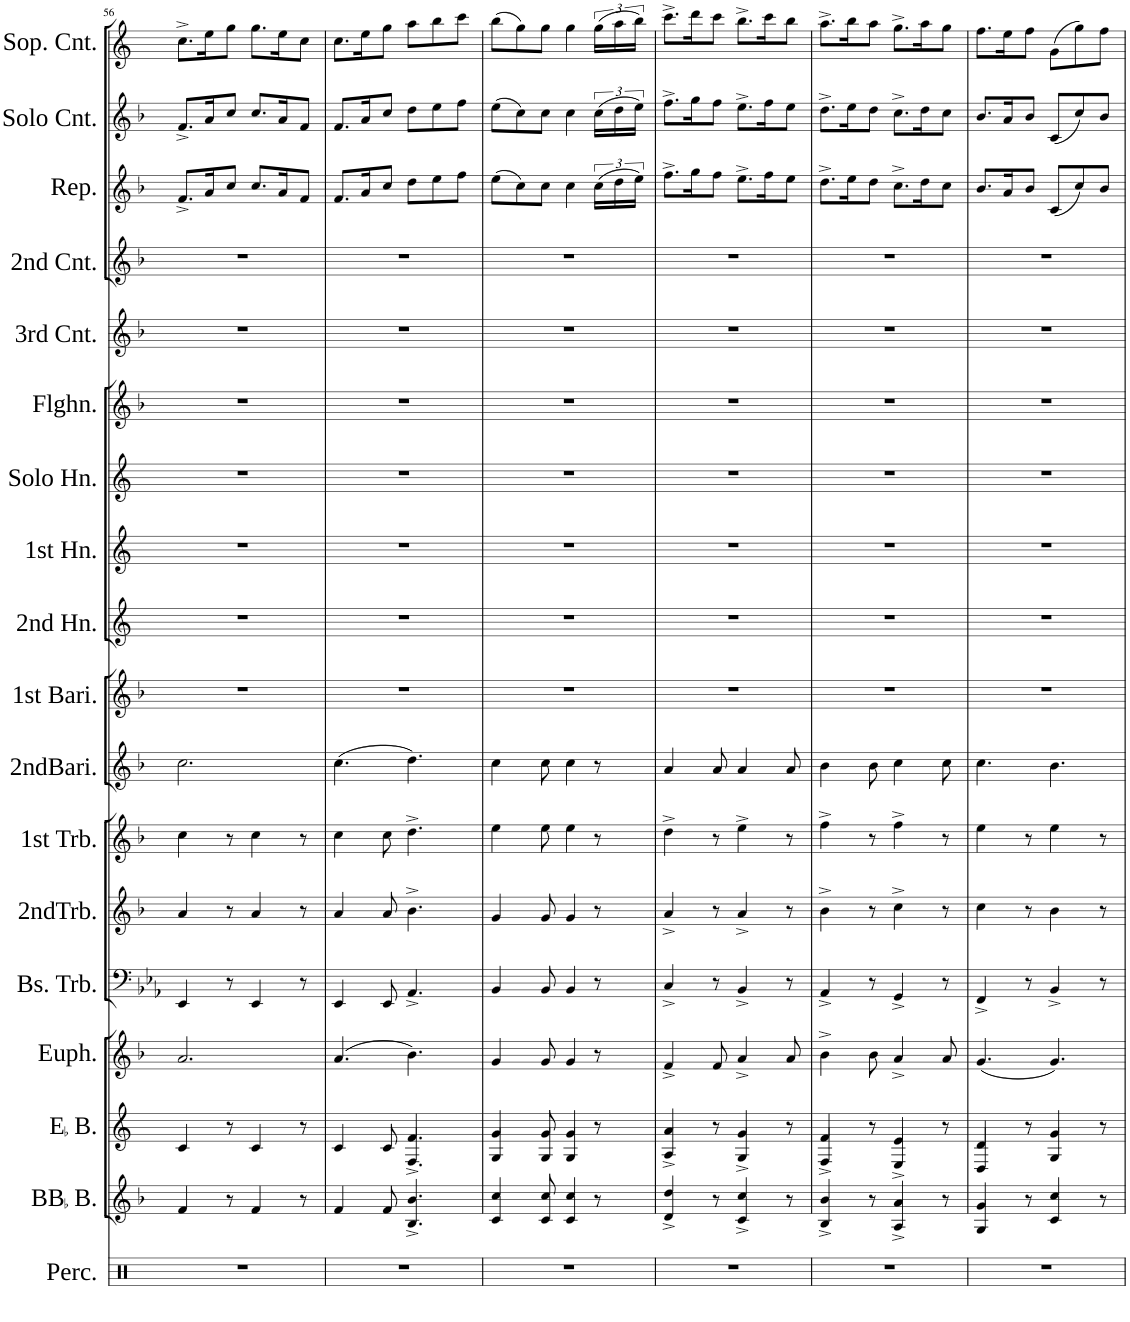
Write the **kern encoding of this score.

**kern	**kern	**kern	**kern	**kern	**kern	**kern	**kern	**kern	**kern	**kern	**kern	**kern	**kern	**kern	**kern	**kern	**kern
*part18	*part17	*part16	*part15	*part14	*part13	*part12	*part11	*part10	*part9	*part8	*part7	*part6	*part5	*part4	*part3	*part2	*part1
*staff18	*staff17	*staff16	*staff15	*staff14	*staff13	*staff12	*staff11	*staff10	*staff9	*staff8	*staff7	*staff6	*staff5	*staff4	*staff3	*staff2	*staff1
*I"Percussion	*I"BBaccidentalFlat Bass	*I"EaccidentalFlat Bass	*I"Euphonium	*I"Bass Trombone	*I"2nd Trombone	*I"1st Trombone	*I"2nd Baritone	*I"1st Baritone	*I"2nd Horn	*I"1st Horn	*I"Solo Horn	*I"Flugel Horn	*I"3rd Cornet	*I"2nd Cornet	*I"Repiano	*I"Solo Cornet	*I"Soprano Cornet
*I'Perc.	*I'BBaccidentalFlat B.	*I'EaccidentalFlat B.	*I'Euph.	*I'Bs. Trb.	*I'2ndTrb.	*I'1st Trb.	*I'2ndBari.	*I'1st Bari.	*I'2nd Hn.	*I'1st Hn.	*I'Solo Hn.	*I'Flghn.	*I'3rd Cnt.	*I'2nd Cnt.	*I'Rep.	*I'Solo Cnt.	*I'Sop. Cnt.
!!LO:PB:g=z
*clefX	*clefG2	*clefG2	*clefG2	*clefF4	*clefG2	*clefG2	*clefG2	*clefG2	*clefG2	*clefG2	*clefG2	*clefG2	*clefG2	*clefG2	*clefG2	*clefG2	*clefG2
*	*Trd15c26	*Trd12c21	*Trd8c14	*	*Trd8c14	*Trd8c14	*Trd8c14	*Trd8c14	*Trd5c9	*Trd5c9	*Trd5c9	*Trd1c2	*Trd1c2	*Trd1c2	*Trd1c2	*Trd1c2	*Trd-2c-3
*k[]	*k[b-]	*k[]	*k[b-]	*k[b-e-a-]	*k[b-]	*k[b-]	*k[b-]	*k[b-]	*k[]	*k[]	*k[]	*k[b-]	*k[b-]	*k[b-]	*k[b-]	*k[b-]	*k[]
*M6/8	*M6/8	*M6/8	*M6/8	*M6/8	*M6/8	*M6/8	*M6/8	*M6/8	*M6/8	*M6/8	*M6/8	*M6/8	*M6/8	*M6/8	*M6/8	*M6/8	*M6/8
=56	=56	=56	=56	=56	=56	=56	=56	=56	=56	=56	=56	=56	=56	=56	=56	=56	=56
2.r	4f/	4c/	2.a/	4EE-/	4a/	4cc\	2.cc\	2.r	2.r	2.r	2.r	2.r	2.r	2.r	8.f^/L	8.f^/L	8.cc^\L
.	.	.	.	.	.	.	.	.	.	.	.	.	.	.	16a/K	16a/K	16ee\K
.	8r	8r	.	8r	8r	8r	.	.	.	.	.	.	.	.	8cc/J	8cc/J	8gg\J
.	4f/	4c/	.	4EE-/	4a/	4cc\	.	.	.	.	.	.	.	.	8.cc/L	8.cc/L	8.gg\L
.	.	.	.	.	.	.	.	.	.	.	.	.	.	.	16a/K	16a/K	16ee\K
.	8r	8r	.	8r	8r	8r	.	.	.	.	.	.	.	.	8f/J	8f/J	8cc\J
=57	=57	=57	=57	=57	=57	=57	=57	=57	=57	=57	=57	=57	=57	=57	=57	=57	=57
*	*^	*^	*	*	*	*	*	*	*	*	*	*	*	*	*	*	*
2.r	4f/	4.ryy	4c/	4.ryy	(4.a/	4EE-/	4a/	4cc\	(4.cc\	2.r	2.r	2.r	2.r	2.r	2.r	2.r	8.f/L	8.f/L	8.cc\L
.	.	.	.	.	.	.	.	.	.	.	.	.	.	.	.	.	16a/K	16a/K	16ee\K
.	8f/	.	8c/	.	.	8EE-/	8a/	8cc\	.	.	.	.	.	.	.	.	8cc/J	8cc/J	8gg\J
.	4.b-/	4.B-^</	4.f/	4.F^</	4.b-\)	4.AA-^/	4.b-^\	4.dd^\	4.dd\)	.	.	.	.	.	.	.	8dd\L	8dd\L	8aa\L
.	.	.	.	.	.	.	.	.	.	.	.	.	.	.	.	.	8ee\	8ee\	8bb\
.	.	.	.	.	.	.	.	.	.	.	.	.	.	.	.	.	8ff\J	8ff\J	8ccc\J
=58	=58	=58	=58	=58	=58	=58	=58	=58	=58	=58	=58	=58	=58	=58	=58	=58	=58	=58	=58
*	*	*	*	*	*	*^	*	*	*	*	*	*	*	*	*	*	*	*	*
2.r	4cc/	4c/	4g/	4G/	4g/	4BB-/	8ryy	4g/	4ee\	4cc\	2.r	2.r	2.r	2.r	2.r	2.r	2.r	(8ee\L	(8ee\L	(8bb\L
*	*	*	*	*	*	*v	*v	*	*	*	*	*	*	*	*	*	*	*	*	*
.	.	.	.	.	.	.	.	.	.	.	.	.	.	.	.	.	8cc\)	8cc\)	8gg\)
.	8cc/	8c/	8g/	8G/	8g/	8BB-/	8g/	8ee\	8cc\	.	.	.	.	.	.	.	8cc\J	8cc\J	8gg\J
.	4cc/	4c/	4g/	4G/	4g/	4BB-/	4g/	4ee\	4cc\	.	.	.	.	.	.	.	4cc\	4cc\	4gg\
*	*	*	*	*	*	*^	*	*	*	*	*	*	*	*	*	*	*	*	*
.	8r	8ryy	8r	8ryy	8r	8r	8ryy	8r	8r	8r	.	.	.	.	.	.	.	(24cc\LL	(24cc\LL	(24gg\LL
.	.	.	.	.	.	.	.	.	.	.	.	.	.	.	.	.	.	24dd\	24dd\	24aa\
.	.	.	.	.	.	.	.	.	.	.	.	.	.	.	.	.	.	24ee\JJ)	24ee\JJ)	24bb\JJ)
=59	=59	=59	=59	=59	=59	=59	=59	=59	=59	=59	=59	=59	=59	=59	=59	=59	=59	=59	=59	=59
2.r	4dd/	4d^</	4a/	4A^</	4f^/	4C^</	8ryy	4a^/	4dd^\	4a/	2.r	2.r	2.r	2.r	2.r	2.r	2.r	8.ff^\L	8.ff^\L	8.ccc^\L
*	*	*	*	*	*	*v	*v	*	*	*	*	*	*	*	*	*	*	*	*	*
.	.	.	.	.	.	.	.	.	.	.	.	.	.	.	.	.	16gg\K	16gg\K	16ddd\K
.	8r	8ryy	8r	8ryy	8f/	8r	8r	8r	8a/	.	.	.	.	.	.	.	8ff\J	8ff\J	8ccc\J
.	4cc/	4c^</	4g/	4G^</	4a^/	4BB-^/	4a^/	4ee^\	4a/	.	.	.	.	.	.	.	8.ee^\L	8.ee^\L	8.bb^\L
.	.	.	.	.	.	.	.	.	.	.	.	.	.	.	.	.	16ff\K	16ff\K	16ccc\K
*	*	*	*	*	*	*^	*	*	*	*	*	*	*	*	*	*	*	*	*
.	8r	8ryy	8r	8ryy	8a/	8r	8ryy	8r	8r	8a/	.	.	.	.	.	.	.	8ee\J	8ee\J	8bb\J
=60	=60	=60	=60	=60	=60	=60	=60	=60	=60	=60	=60	=60	=60	=60	=60	=60	=60	=60	=60	=60
2.r	4b-/	4B-^</	4f/	4F^</	4b-^\	4AA-^/	8ryy	4b-^\	4ff^\	4b-\	2.r	2.r	2.r	2.r	2.r	2.r	2.r	8.dd^\L	8.dd^\L	8.aa^\L
*	*	*	*	*	*	*v	*v	*	*	*	*	*	*	*	*	*	*	*	*	*
.	.	.	.	.	.	.	.	.	.	.	.	.	.	.	.	.	16ee\K	16ee\K	16bb\K
.	8r	8ryy	8r	8ryy	8b-\	8r	8r	8r	8b-\	.	.	.	.	.	.	.	8dd\J	8dd\J	8aa\J
.	4a/	4A^</	4e/	4E^</	4a^/	4GG^/	4cc^\	4ff^\	4cc\	.	.	.	.	.	.	.	8.cc^\L	8.cc^\L	8.gg^\L
.	.	.	.	.	.	.	.	.	.	.	.	.	.	.	.	.	16dd\K	16dd\K	16aa\K
*	*	*	*	*	*	*^	*	*	*	*	*	*	*	*	*	*	*	*	*
.	8r	8ryy	8r	8ryy	8a/	8r	8ryy	8r	8r	8cc\	.	.	.	.	.	.	.	8cc\J	8cc\J	8gg\J
=61	=61	=61	=61	=61	=61	=61	=61	=61	=61	=61	=61	=61	=61	=61	=61	=61	=61	=61	=61	=61
2.r	4g/	4G/	4d/	4D/	(4.g/	4FF^/	8ryy	4cc\	4ee\	4.cc\	2.r	2.r	2.r	2.r	2.r	2.r	2.r	8.b-/L	8.b-/L	8.ff\L
*	*	*	*	*	*	*v	*v	*	*	*	*	*	*	*	*	*	*	*	*	*
.	.	.	.	.	.	.	.	.	.	.	.	.	.	.	.	.	16a/K	16a/K	16ee\K
.	8r	8ryy	8r	8ryy	.	8r	8r	8r	.	.	.	.	.	.	.	.	8b-/J	8b-/J	8ff\J
.	4cc/	4c/	4g/	4G/	4.g/)	4BB-^/	4b-\	4ee\	4.b-\	.	.	.	.	.	.	.	(8c/L	(8c/L	(8g\L
.	.	.	.	.	.	.	.	.	.	.	.	.	.	.	.	.	8cc/)	8cc/)	8gg\)
*	*	*	*	*	*	*^	*	*	*	*	*	*	*	*	*	*	*	*	*
.	8r	8ryy	8r	8ryy	.	8r	8ryy	8r	8r	.	.	.	.	.	.	.	.	8b-/J	8b-/J	8ff\J
*	*v	*v	*	*	*	*v	*v	*	*	*	*	*	*	*	*	*	*	*	*	*
*	*	*v	*v	*	*	*	*	*	*	*	*	*	*	*	*	*	*	*
=	=	=	=	=	=	=	=	=	=	=	=	=	=	=	=	=	=
*-	*-	*-	*-	*-	*-	*-	*-	*-	*-	*-	*-	*-	*-	*-	*-	*-	*-
